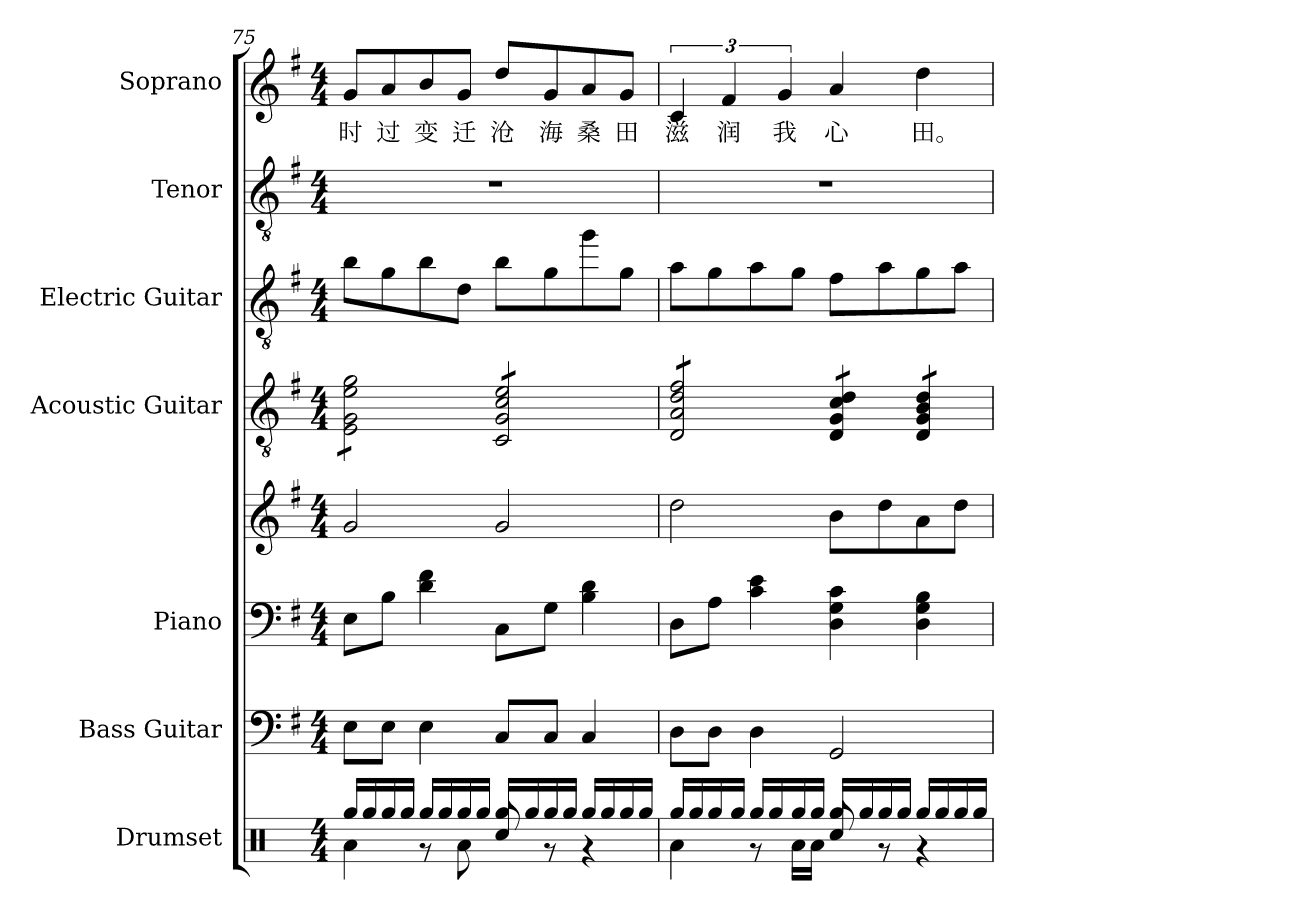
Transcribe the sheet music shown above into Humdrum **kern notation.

**kern	**kern	**kern	**kern	**kern	**kern	**kern	**kern	**text
*part7	*part6	*part5	*part5	*part4	*part3	*part2	*part1	*part1
*staff8	*staff7	*staff6	*staff5	*staff4	*staff3	*staff2	*staff1	*staff1
*I"Drumset	*I"Bass Guitar	*I"Piano	*	*I"Acoustic Guitar	*I"Electric Guitar	*I"Tenor	*I"Soprano	*
*I'Drs.	*I'B. Guit.	*I'Pno.	*	*I'Guit.	*I'El. Guit.	*I'T.	*I'S.	*
*clefX	*clefF4	*clefF4	*clefG2	*clefGv2	*clefGv2	*clefGv2	*clefG2	*
*	*ITrd7c12	*	*	*	*	*	*	*
*k[]	*k[f#]	*k[f#]	*k[f#]	*k[f#]	*k[f#]	*k[f#]	*k[f#]	*
*M4/4	*M4/4	*M4/4	*M4/4	*M4/4	*M4/4	*M4/4	*M4/4	*
=75	=75	=75	=75	=75	=75	=75	=75	=75
*^	*	*	*	*	*	*	*	*
!	!	!	!	!	!	!	!	!	!LO:LY:b
*	*	*	*	*	*tremolo	*	*	*	*
16Rgg/LL	4Ra\	8EE\L	8E\L	2g/	8E\ 8G\ 8e\ 8g\L	8b\L	1r	8g/L	时
16Rgg/	.	.	.	.	.	.	.	.	.
!	!	!	!	!	!	!	!	!	!LO:LY:b
16Rgg/	.	8EE\J	8B\J	.	8E\ 8G\ 8e\ 8g\	8g\	.	8a/	过
16Rgg/JJ	.	.	.	.	.	.	.	.	.
!	!	!	!	!	!	!	!	!	!LO:LY:b
16Rgg/LL	8r	4EE\	4d\ 4f#\	.	8E\ 8G\ 8e\ 8g\	8b\	.	8b/	变
16Rgg/	.	.	.	.	.	.	.	.	.
!	!	!	!	!	!	!	!	!	!LO:LY:b
16Rgg/	8Ra\	.	.	.	8E\ 8G\ 8e\ 8g\J	8d\J	.	8g/J	迁
16Rgg/JJ	.	.	.	.	.	.	.	.	.
!	!	!	!	!	!	!	!	!	!LO:LY:b
16Rgg/LL	8Rcc/	8CC/L	8C\L	2g/	8C/ 8G/ 8c/ 8e/L	8b\L	.	8dd/L	沧
16Rgg/	.	.	.	.	.	.	.	.	.
!	!	!	!	!	!	!	!	!	!LO:LY:b
16Rgg/	8r	8CC/J	8G\J	.	8C/ 8G/ 8c/ 8e/	8g\	.	8g/	海
16Rgg/JJ	.	.	.	.	.	.	.	.	.
!	!	!	!	!	!	!	!	!	!LO:LY:b
16Rgg/LL	4r	4CC/	4B\ 4d\	.	8C/ 8G/ 8c/ 8e/	8gg\	.	8a/	桑
16Rgg/	.	.	.	.	.	.	.	.	.
!	!	!	!	!	!	!	!	!	!LO:LY:b
16Rgg/	.	.	.	.	8C/ 8G/ 8c/ 8e/J	8g\J	.	8g/J	田
16Rgg/JJ	.	.	.	.	.	.	.	.	.
!!LO:PB:g=z
=76	=76	=76	=76	=76	=76	=76	=76	=76	=76
!	!	!	!	!	!	!	!	!	!LO:LY:b
16Rgg/LL	4Ra\	8DD\L	8D\L	2dd\	8D/ 8A/ 8d/ 8f#/L	8a\L	1r	6c/	滋
16Rgg/	.	.	.	.	.	.	.	.	.
16Rgg/	.	8DD\J	8A\J	.	8D/ 8A/ 8d/ 8f#/	8g\	.	.	.
!	!	!	!	!	!	!	!	!	!LO:LY:b
.	.	.	.	.	.	.	.	6f#/	润
16Rgg/JJ	.	.	.	.	.	.	.	.	.
16Rgg/LL	8r	4DD\	4c\ 4e\	.	8D/ 8A/ 8d/ 8f#/	8a\	.	.	.
16Rgg/	.	.	.	.	.	.	.	.	.
!	!	!	!	!	!	!	!	!	!LO:LY:b
.	.	.	.	.	.	.	.	6g/	我
16Rgg/	16Ra\LL	.	.	.	8D/ 8A/ 8d/ 8f#/J	8g\J	.	.	.
16Rgg/JJ	16Ra\JJ	.	.	.	.	.	.	.	.
!	!	!	!	!	!	!	!	!	!LO:LY:b
16Rgg/LL	8Rcc/	2GGG/	4D\ 4G\ 4c\	8b\L	8D/ 8G/ 8c/ 8d/L	8f#\L	.	4a/	心
16Rgg/	.	.	.	.	.	.	.	.	.
16Rgg/	8r	.	.	8dd\	8D/ 8G/ 8c/ 8d/J	8a\	.	.	.
16Rgg/JJ	.	.	.	.	.	.	.	.	.
!	!	!	!	!	!	!	!	!	!LO:LY:b
16Rgg/LL	4r	.	4D\ 4G\ 4B\	8a\	8D/ 8G/ 8B/ 8d/L	8g\	.	4dd\	田。
16Rgg/	.	.	.	.	.	.	.	.	.
16Rgg/	.	.	.	8dd\J	8D/ 8G/ 8B/ 8d/J	8a\J	.	.	.
*	*	*	*	*	*Xtremolo	*	*	*	*
16Rgg/JJ	.	.	.	.	.	.	.	.	.
*v	*v	*	*	*	*	*	*	*	*
=	=	=	=	=	=	=	=	=
*-	*-	*-	*-	*-	*-	*-	*-	*-
